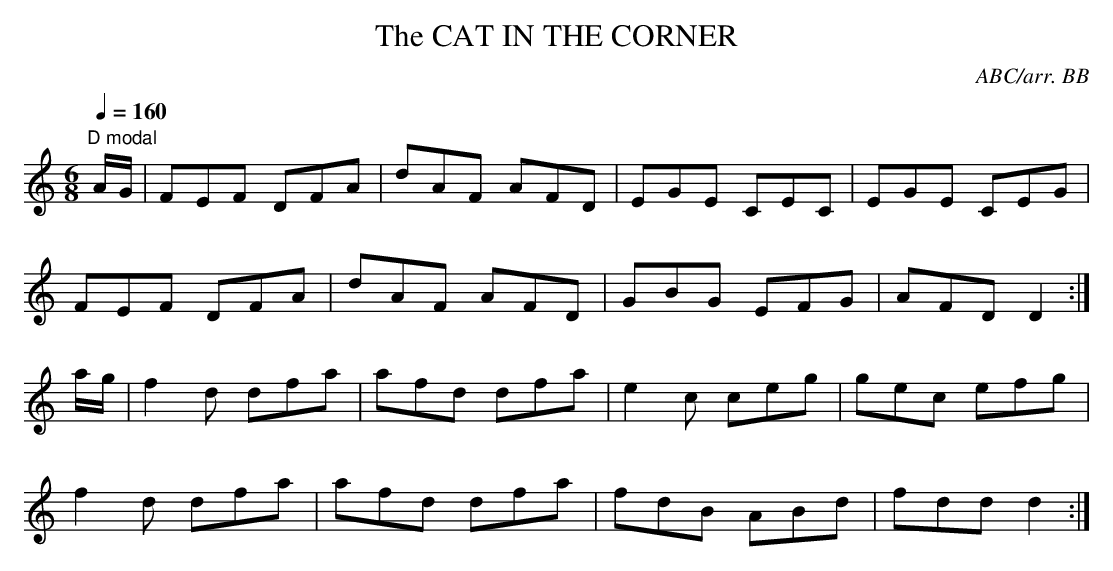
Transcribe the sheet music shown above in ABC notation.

X:1
T:CAT IN THE CORNER, The
C:ABC/arr. BB
well-known tune.
Q:1/4=160
L:1/8
M:6/8
K:C
"D modal"
A/G/|FEF DFA|dAF AFD|EGE CEC|EGE CEG|
FEF DFA|dAF AFD|GBG EFG|AFD D2 :|
a/g/|f2d dfa|afd dfa|e2c ceg|gec efg|
f2d dfa|afd dfa|fdB ABd|fdd d2 :|
